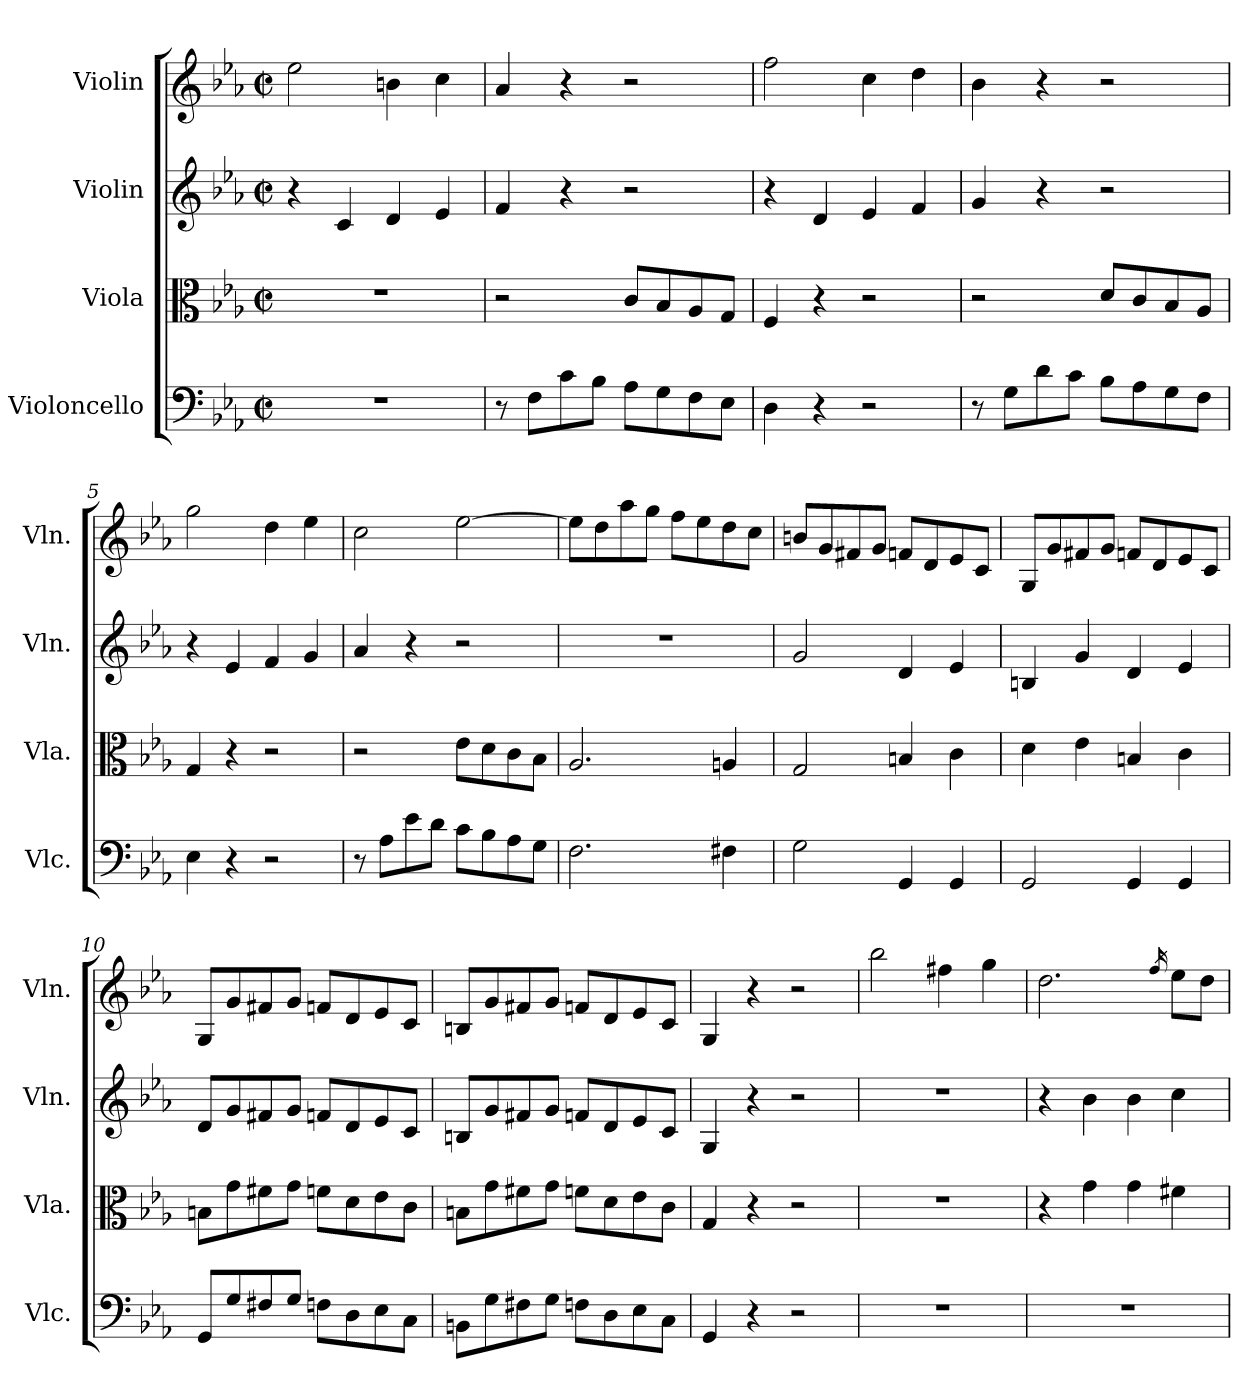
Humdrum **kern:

**kern	**kern	**kern	**kern
*part4	*part3	*part2	*part1
*staff4	*staff3	*staff2	*staff1
*I"Violoncello	*I"Viola	*I"Violin	*I"Violin
*I'Vlc.	*I'Vla.	*I'Vln.	*I'Vln.
*clefF4	*clefC3	*clefG2	*clefG2
*k[b-e-a-]	*k[b-e-a-]	*k[b-e-a-]	*k[b-e-a-]
*E-:	*E-:	*E-:	*E-:
*M4/4	*M4/4	*M4/4	*M4/4
*met(c|)	*met(c|)	*met(c|)	*met(c|)
=1	=1	=1	=1
1r	1r	4r	2ee-\
.	.	4c/	.
.	.	4d/	4bn\
.	.	4e-/	4cc\
=2	=2	=2	=2
8r	2r	4f/	4a-/
8F\L	.	.	.
8c\	.	4r	4r
8B-\J	.	.	.
8A-\L	8c/L	2r	2r
8G\	8B-/	.	.
8F\	8A-/	.	.
8E-\J	8G/J	.	.
=3	=3	=3	=3
4D\	4F/	4r	2ff\
4r	4r	4d/	.
2r	2r	4e-/	4cc\
.	.	4f/	4dd\
=4	=4	=4	=4
8r	2r	4g/	4b-\
8G\L	.	.	.
8d\	.	4r	4r
8c\J	.	.	.
8B-\L	8d/L	2r	2r
8A-\	8c/	.	.
8G\	8B-/	.	.
8F\J	8A-/J	.	.
=5	=5	=5	=5
4E-\	4G/	4r	2gg\
4r	4r	4e-/	.
2r	2r	4f/	4dd\
.	.	4g/	4ee-\
=6	=6	=6	=6
8r	2r	4a-/	2cc\
8A-\L	.	.	.
8e-\	.	4r	.
8d\J	.	.	.
8c\L	8e-\L	2r	[2ee-\
8B-\	8d\	.	.
8A-\	8c\	.	.
8G\J	8B-\J	.	.
=7	=7	=7	=7
2.F\	2.A-/	1r	8ee-\L]
.	.	.	8dd\
.	.	.	8aa-\
.	.	.	8gg\J
.	.	.	8ff\L
.	.	.	8ee-\
4F#X\	4An/	.	8dd\
.	.	.	8cc\J
=8	=8	=8	=8
2G\	2G/	2g/	8bn/L
.	.	.	8g/
.	.	.	8f#X/
.	.	.	8g/J
4GG/	4Bn/	4d/	8fn/L
.	.	.	8d/
4GG/	4c\	4e-/	8e-/
.	.	.	8c/J
=9	=9	=9	=9
2GG/	4d\	4Bn/	8G/L
.	.	.	8g/
.	4e-\	4g/	8f#X/
.	.	.	8g/J
4GG/	4Bn/	4d/	8fn/L
.	.	.	8d/
4GG/	4c\	4e-/	8e-/
.	.	.	8c/J
=10	=10	=10	=10
8GG/L	8Bn\L	8d/L	8G/L
8G/	8g\	8g/	8g/
8F#X/	8f#X\	8f#X/	8f#X/
8G/J	8g\J	8g/J	8g/J
8Fn\L	8fn\L	8fn/L	8fn/L
8D\	8d\	8d/	8d/
8E-\	8e-\	8e-/	8e-/
8C\J	8c\J	8c/J	8c/J
=11	=11	=11	=11
8BBn\L	8Bn\L	8Bn/L	8Bn/L
8G\	8g\	8g/	8g/
8F#X\	8f#X\	8f#X/	8f#X/
8G\J	8g\J	8g/J	8g/J
8Fn\L	8fn\L	8fn/L	8fn/L
8D\	8d\	8d/	8d/
8E-\	8e-\	8e-/	8e-/
8C\J	8c\J	8c/J	8c/J
=12	=12	=12	=12
4GG/	4G/	4G/	4G/
4r	4r	4r	4r
2r	2r	2r	2r
=13	=13	=13	=13
1r	1r	1r	2bb-\
.	.	.	4ff#X\
.	.	.	4gg\
=14	=14	=14	=14
1r	4r	4r	2.dd\
.	4g\	4b-\	.
.	4g\	4b-\	.
.	.	.	16qff/
.	4f#X\	4cc\	8ee-\L
.	.	.	8dd\J
=	=	=	=
*-	*-	*-	*-
